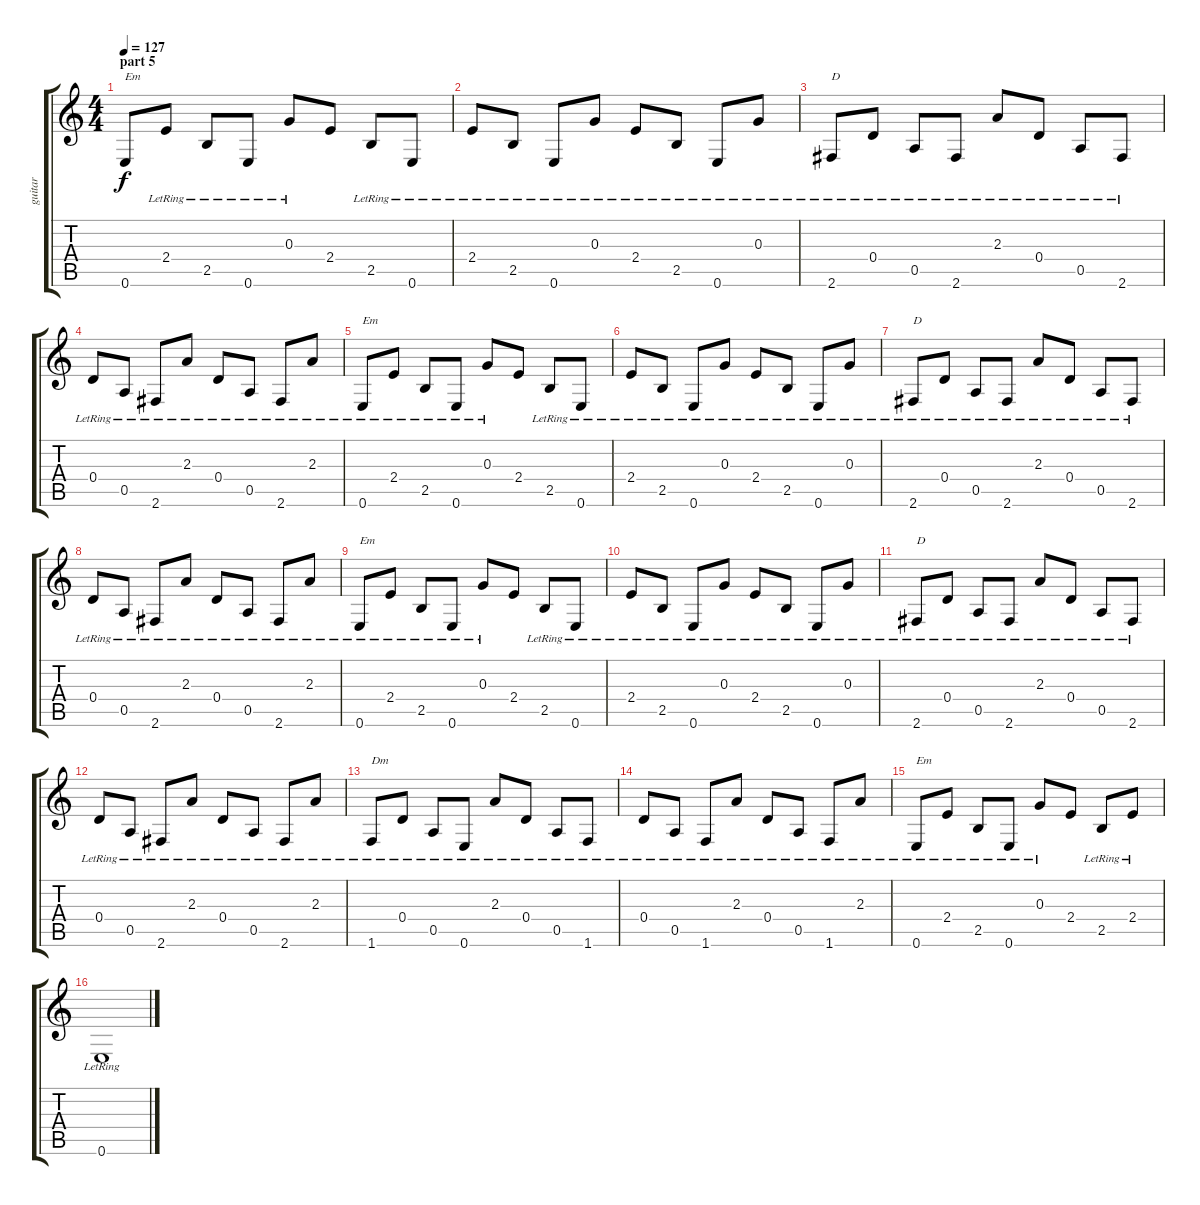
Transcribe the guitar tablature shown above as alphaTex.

\track ("guitar" "guitar") {instrument acousticguitarnylon}
\staff {score tabs}
\tuning (E4 B3 G3 D3 A2 E2) {hide}
\ts (4 4)
\section ("" "part 5")
\tempo 127
\clef g2
\ks c
0.6.8{txt "Em" dy f} 2.4{lr}.8 2.5{lr}.8 0.6{lr}.8 0.3{lr}.8 2.4.8 2.5{lr}.8 0.6{lr}.8 |
2.4{lr}.8 2.5{lr}.8 0.6{lr}.8 0.3{lr}.8 2.4{lr}.8 2.5{lr}.8 0.6{lr}.8 0.3{lr}.8 |
2.6{lr}.8{txt "D"} 0.4{lr}.8 0.5{lr}.8 2.6{lr}.8 2.3{lr}.8 0.4{lr}.8 0.5{lr}.8 2.6{lr}.8 |
0.4{lr}.8 0.5{lr}.8 2.6{lr}.8 2.3{lr}.8 0.4{lr}.8 0.5{lr}.8 2.6{lr}.8 2.3{lr}.8 |
0.6{lr}.8{txt "Em"} 2.4{lr}.8 2.5{lr}.8 0.6{lr}.8 0.3{lr}.8 2.4.8 2.5{lr}.8 0.6{lr}.8 |
2.4{lr}.8 2.5{lr}.8 0.6{lr}.8 0.3{lr}.8 2.4{lr}.8 2.5{lr}.8 0.6{lr}.8 0.3{lr}.8 |
2.6{lr}.8{txt "D"} 0.4{lr}.8 0.5{lr}.8 2.6{lr}.8 2.3{lr}.8 0.4{lr}.8 0.5{lr}.8 2.6{lr}.8 |
0.4{lr}.8 0.5{lr}.8 2.6{lr}.8 2.3{lr}.8 0.4{lr}.8 0.5{lr}.8 2.6{lr}.8 2.3{lr}.8 |
0.6{lr}.8{txt "Em"} 2.4{lr}.8 2.5{lr}.8 0.6{lr}.8 0.3{lr}.8 2.4.8 2.5{lr}.8 0.6{lr}.8 |
2.4{lr}.8 2.5{lr}.8 0.6{lr}.8 0.3{lr}.8 2.4{lr}.8 2.5{lr}.8 0.6{lr}.8 0.3{lr}.8 |
2.6{lr}.8{txt "D"} 0.4{lr}.8 0.5{lr}.8 2.6{lr}.8 2.3{lr}.8 0.4{lr}.8 0.5{lr}.8 2.6{lr}.8 |
0.4{lr}.8 0.5{lr}.8 2.6{lr}.8 2.3{lr}.8 0.4{lr}.8 0.5{lr}.8 2.6{lr}.8 2.3{lr}.8 |
1.6{lr}.8{txt "Dm"} 0.4{lr}.8 0.5{lr}.8 0.6{lr}.8 2.3{lr}.8 0.4{lr}.8 0.5{lr}.8 1.6{lr}.8 |
0.4{lr}.8 0.5{lr}.8 1.6{lr}.8 2.3{lr}.8 0.4{lr}.8 0.5{lr}.8 1.6{lr}.8 2.3{lr}.8 |
0.6{lr}.8{txt "Em"} 2.4{lr}.8 2.5{lr}.8 0.6{lr}.8 0.3{lr}.8 2.4.8 2.5{lr}.8 2.4{lr}.8 |
0.6{lr}.1
